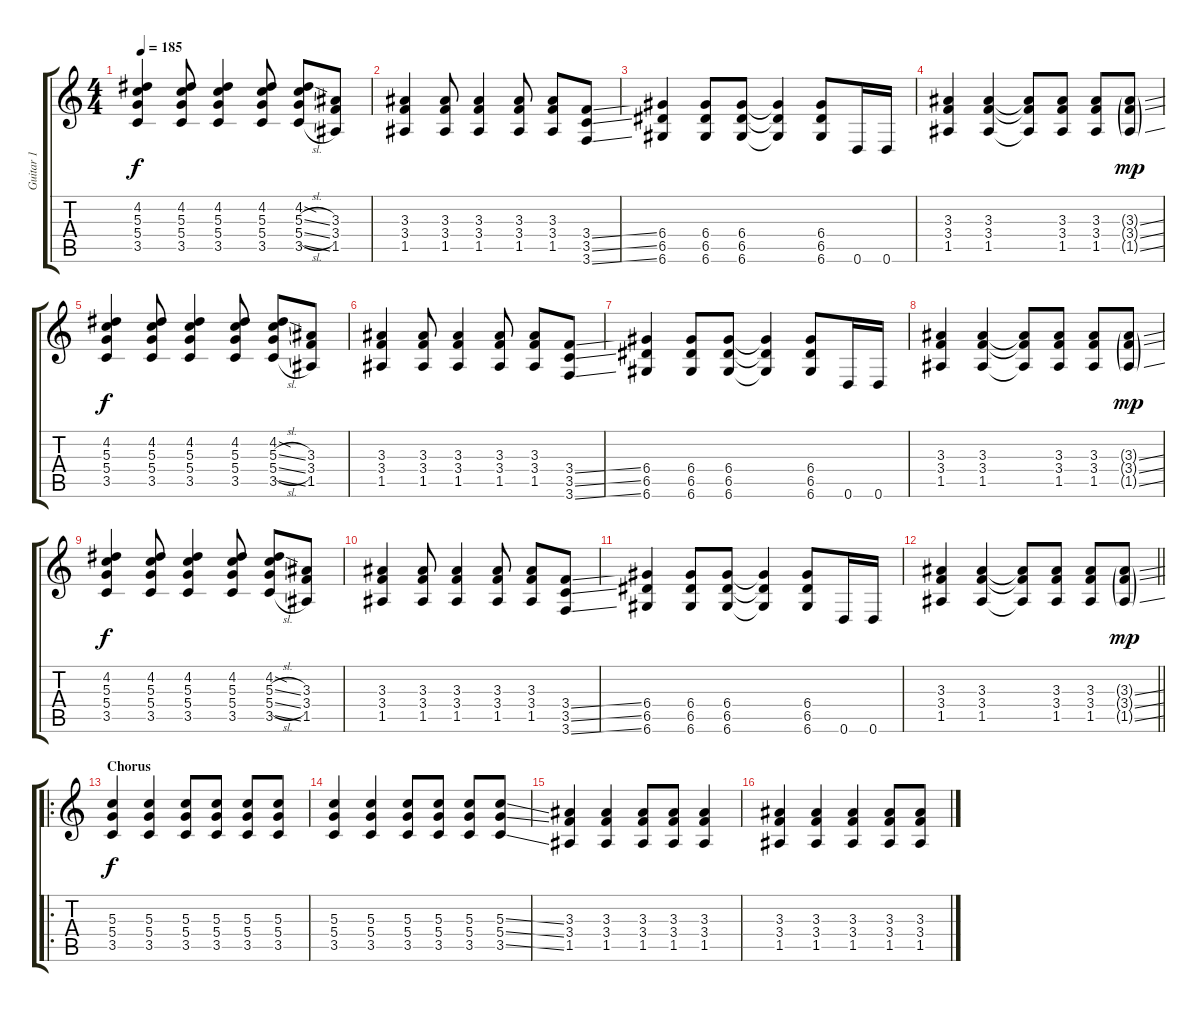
\track ("Guitar 1" "Guitar 1") {instrument distortionguitar}
\staff {score tabs}
\tuning (E4 B3 G3 D3 A2 D2) {hide}
\ts (4 4)
\tempo 185
\clef g2
\ks c
(4.2 5.3 5.4 3.5).4{dy f} (4.2 5.3 5.4 3.5).8 (4.2 5.3 5.4 3.5).4 (4.2 5.3 5.4 3.5).8 (4.2{sod} 5.3{sl} 5.4{sl} 3.5{sl}).8 (3.3 3.4 1.5).8 |
(3.3 3.4 1.5).4 (3.3 3.4 1.5).8 (3.3 3.4 1.5).4 (3.3 3.4 1.5).8 (3.3 3.4 1.5).8 (3.4{ss} 3.5{ss} 3.6{ss}).8 |
(6.4 6.5 6.6).4 (6.4 6.5 6.6).8 (6.4 6.5 6.6).8 (6.4{t} 6.5{t} 6.6{t}).4 (6.4 6.5 6.6).8 0.6.16 0.6.16 |
(3.3 3.4 1.5).4 (3.3 3.4 1.5).4 (3.3{t} 3.4{t} 1.5{t}).8 (3.3 3.4 1.5).8 (3.3 3.4 1.5).8 (3.3{ss g} 3.4{ss g} 1.5{ss g}).8{dy mp} |
(4.2 5.3 5.4 3.5).4{dy f} (4.2 5.3 5.4 3.5).8 (4.2 5.3 5.4 3.5).4 (4.2 5.3 5.4 3.5).8 (4.2{sod} 5.3{sl} 5.4{sl} 3.5{sl}).8 (3.3 3.4 1.5).8 |
(3.3 3.4 1.5).4 (3.3 3.4 1.5).8 (3.3 3.4 1.5).4 (3.3 3.4 1.5).8 (3.3 3.4 1.5).8 (3.4{ss} 3.5{ss} 3.6{ss}).8 |
(6.4 6.5 6.6).4 (6.4 6.5 6.6).8 (6.4 6.5 6.6).8 (6.4{t} 6.5{t} 6.6{t}).4 (6.4 6.5 6.6).8 0.6.16 0.6.16 |
(3.3 3.4 1.5).4 (3.3 3.4 1.5).4 (3.3{t} 3.4{t} 1.5{t}).8 (3.3 3.4 1.5).8 (3.3 3.4 1.5).8 (3.3{ss g} 3.4{ss g} 1.5{ss g}).8{dy mp} |
(4.2 5.3 5.4 3.5).4{dy f} (4.2 5.3 5.4 3.5).8 (4.2 5.3 5.4 3.5).4 (4.2 5.3 5.4 3.5).8 (4.2{sod} 5.3{sl} 5.4{sl} 3.5{sl}).8 (3.3 3.4 1.5).8 |
(3.3 3.4 1.5).4 (3.3 3.4 1.5).8 (3.3 3.4 1.5).4 (3.3 3.4 1.5).8 (3.3 3.4 1.5).8 (3.4{ss} 3.5{ss} 3.6{ss}).8 |
(6.4 6.5 6.6).4 (6.4 6.5 6.6).8 (6.4 6.5 6.6).8 (6.4{t} 6.5{t} 6.6{t}).4 (6.4 6.5 6.6).8 0.6.16 0.6.16 |
\barLineRight lightlight
(3.3 3.4 1.5).4 (3.3 3.4 1.5).4 (3.3{t} 3.4{t} 1.5{t}).8 (3.3 3.4 1.5).8 (3.3 3.4 1.5).8 (3.3{ss g} 3.4{ss g} 1.5{ss g}).8{dy mp} |
\ro
\section ("" "Chorus")
(5.3 5.4 3.5).4{dy f} (5.3 5.4 3.5).4 (5.3 5.4 3.5).8 (5.3 5.4 3.5).8 (5.3 5.4 3.5).8 (5.3 5.4 3.5).8 |
(5.3 5.4 3.5).4 (5.3 5.4 3.5).4 (5.3 5.4 3.5).8 (5.3 5.4 3.5).8 (5.3 5.4 3.5).8 (5.3{ss} 5.4{ss} 3.5{ss}).8 |
(3.3 3.4 1.5).4 (3.3 3.4 1.5).4 (3.3 3.4 1.5).8 (3.3 3.4 1.5).8 (3.3 3.4 1.5).4 |
(3.3 3.4 1.5).4 (3.3 3.4 1.5).4 (3.3 3.4 1.5).4 (3.3 3.4 1.5).8 (3.3 3.4 1.5).8
